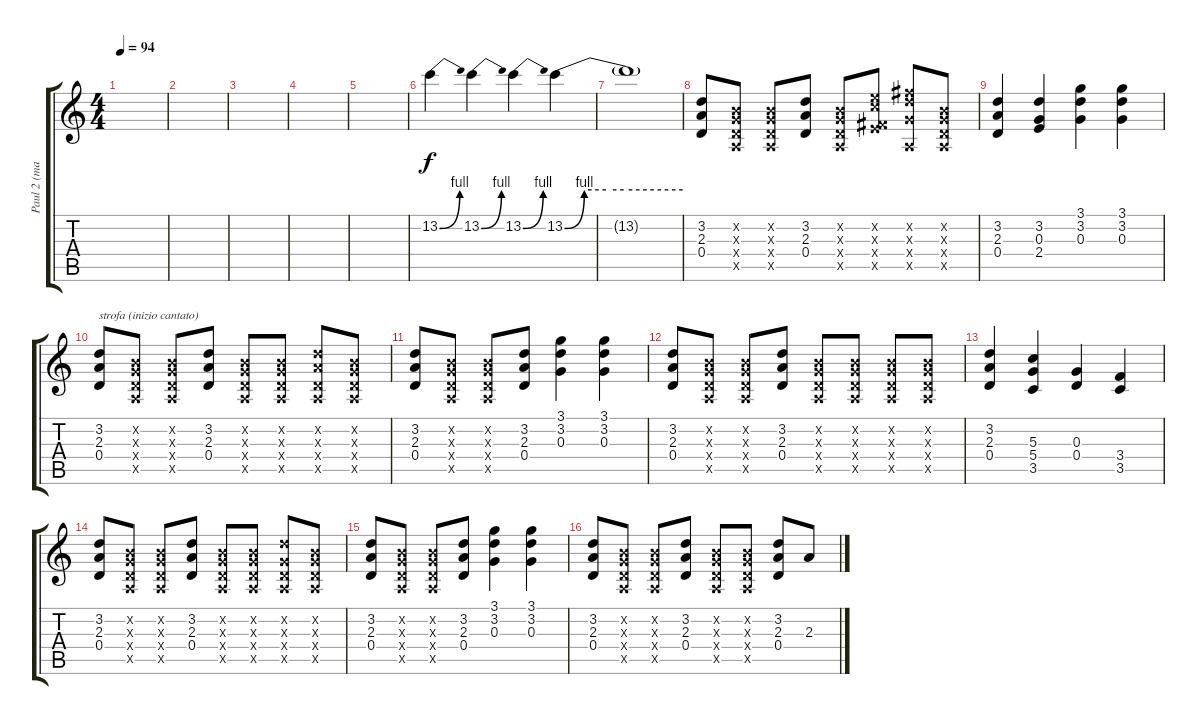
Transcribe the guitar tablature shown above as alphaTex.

\track ("Paul 2 (mauro)" "Paul 2 (ma") {instrument distortionguitar}
\staff {score tabs}
\tuning (E4 B3 G3 D3 A2 E2) {hide}
\ts (4 4)
\tempo 94
\clef g2
\ks c
|
|
|
|
|
13.2{be (bend 0 0 60 4)}.4 13.2{be (bend 0 0 60 4)}.4 13.2{be (bend 0 0 60 4)}.4 13.2{be (custom 0 0 10 4 21 4 30 4 60 4)}.4 |
13.2{t}.1 |
(3.2 2.3 0.4).8 (0.2{x} 0.3{x} 0.4{x} 0.5{x}).8 (0.2{x} 0.3{x} 0.4{x} 0.5{x}).8 (3.2 2.3 0.4).8 (0.2{x} 0.3{x} 0.4{x} 0.5{x}).8 (5.2{x} 5.3{x} 4.4{x} 7.5{x}).8 (7.2{x} 7.3{x} 5.4{x} 0.5{x}).8 (0.2{x} 0.3{x} 0.4{x} 0.5{x}).8 |
(3.2 2.3 0.4).4 (3.2 0.3 2.4).4 (3.1 3.2 0.3).4 (3.1 3.2 0.3).4 |
(3.2 2.3 0.4).8{txt "strofa (inizio cantato)"} (0.2{x} 0.3{x} 0.4{x} 0.5{x}).8 (0.2{x} 0.3{x} 0.4{x} 0.5{x}).8 (3.2 2.3 0.4).8 (0.2{x} 0.3{x} 0.4{x} 0.5{x}).8 (0.2{x} 0.3{x} 0.4{x} 0.5{x}).8 (3.2{x} 2.3{x} 0.4{x} 0.5{x}).8 (0.2{x} 0.3{x} 0.4{x} 0.5{x}).8 |
(3.2 2.3 0.4).8 (0.2{x} 0.3{x} 0.4{x} 0.5{x}).8 (0.2{x} 0.3{x} 0.4{x} 0.5{x}).8 (3.2 2.3 0.4).8 (3.1 3.2 0.3).4 (3.1 3.2 0.3).4 |
(3.2 2.3 0.4).8 (0.2{x} 0.3{x} 0.4{x} 0.5{x}).8 (0.2{x} 0.3{x} 0.4{x} 0.5{x}).8 (3.2 2.3 0.4).8 (0.2{x} 0.3{x} 0.4{x} 0.5{x}).8 (0.2{x} 0.3{x} 0.4{x} 0.5{x}).8 (0.2{x} 0.3{x} 0.4{x} 0.5{x}).8 (0.2{x} 0.3{x} 0.4{x} 0.5{x}).8 |
(3.2 2.3 0.4).4 (5.3 5.4 3.5).4 (0.3 0.4).4 (3.4 3.5).4 |
(3.2 2.3 0.4).8 (0.2{x} 0.3{x} 0.4{x} 0.5{x}).8 (0.2{x} 0.3{x} 0.4{x} 0.5{x}).8 (3.2 2.3 0.4).8 (0.2{x} 0.3{x} 0.4{x} 0.5{x}).8 (0.2{x} 0.3{x} 0.4{x} 0.5{x}).8 (3.2{x} 0.3{x} 0.4{x} 0.5{x}).8 (0.2{x} 0.3{x} 0.4{x} 0.5{x}).8 |
(3.2 2.3 0.4).8 (0.2{x} 0.3{x} 0.4{x} 0.5{x}).8 (0.2{x} 0.3{x} 0.4{x} 0.5{x}).8 (3.2 2.3 0.4).8 (3.1 3.2 0.3).4 (3.1 3.2 0.3).4 |
(3.2 2.3 0.4).8 (0.2{x} 0.3{x} 0.4{x} 0.5{x}).8 (0.2{x} 0.3{x} 0.4{x} 0.5{x}).8 (3.2 2.3 0.4).8 (0.2{x} 0.3{x} 0.4{x} 0.5{x}).8 (0.2{x} 0.3{x} 0.4{x} 0.5{x}).8 (3.2 2.3 0.4).8 2.3.8
